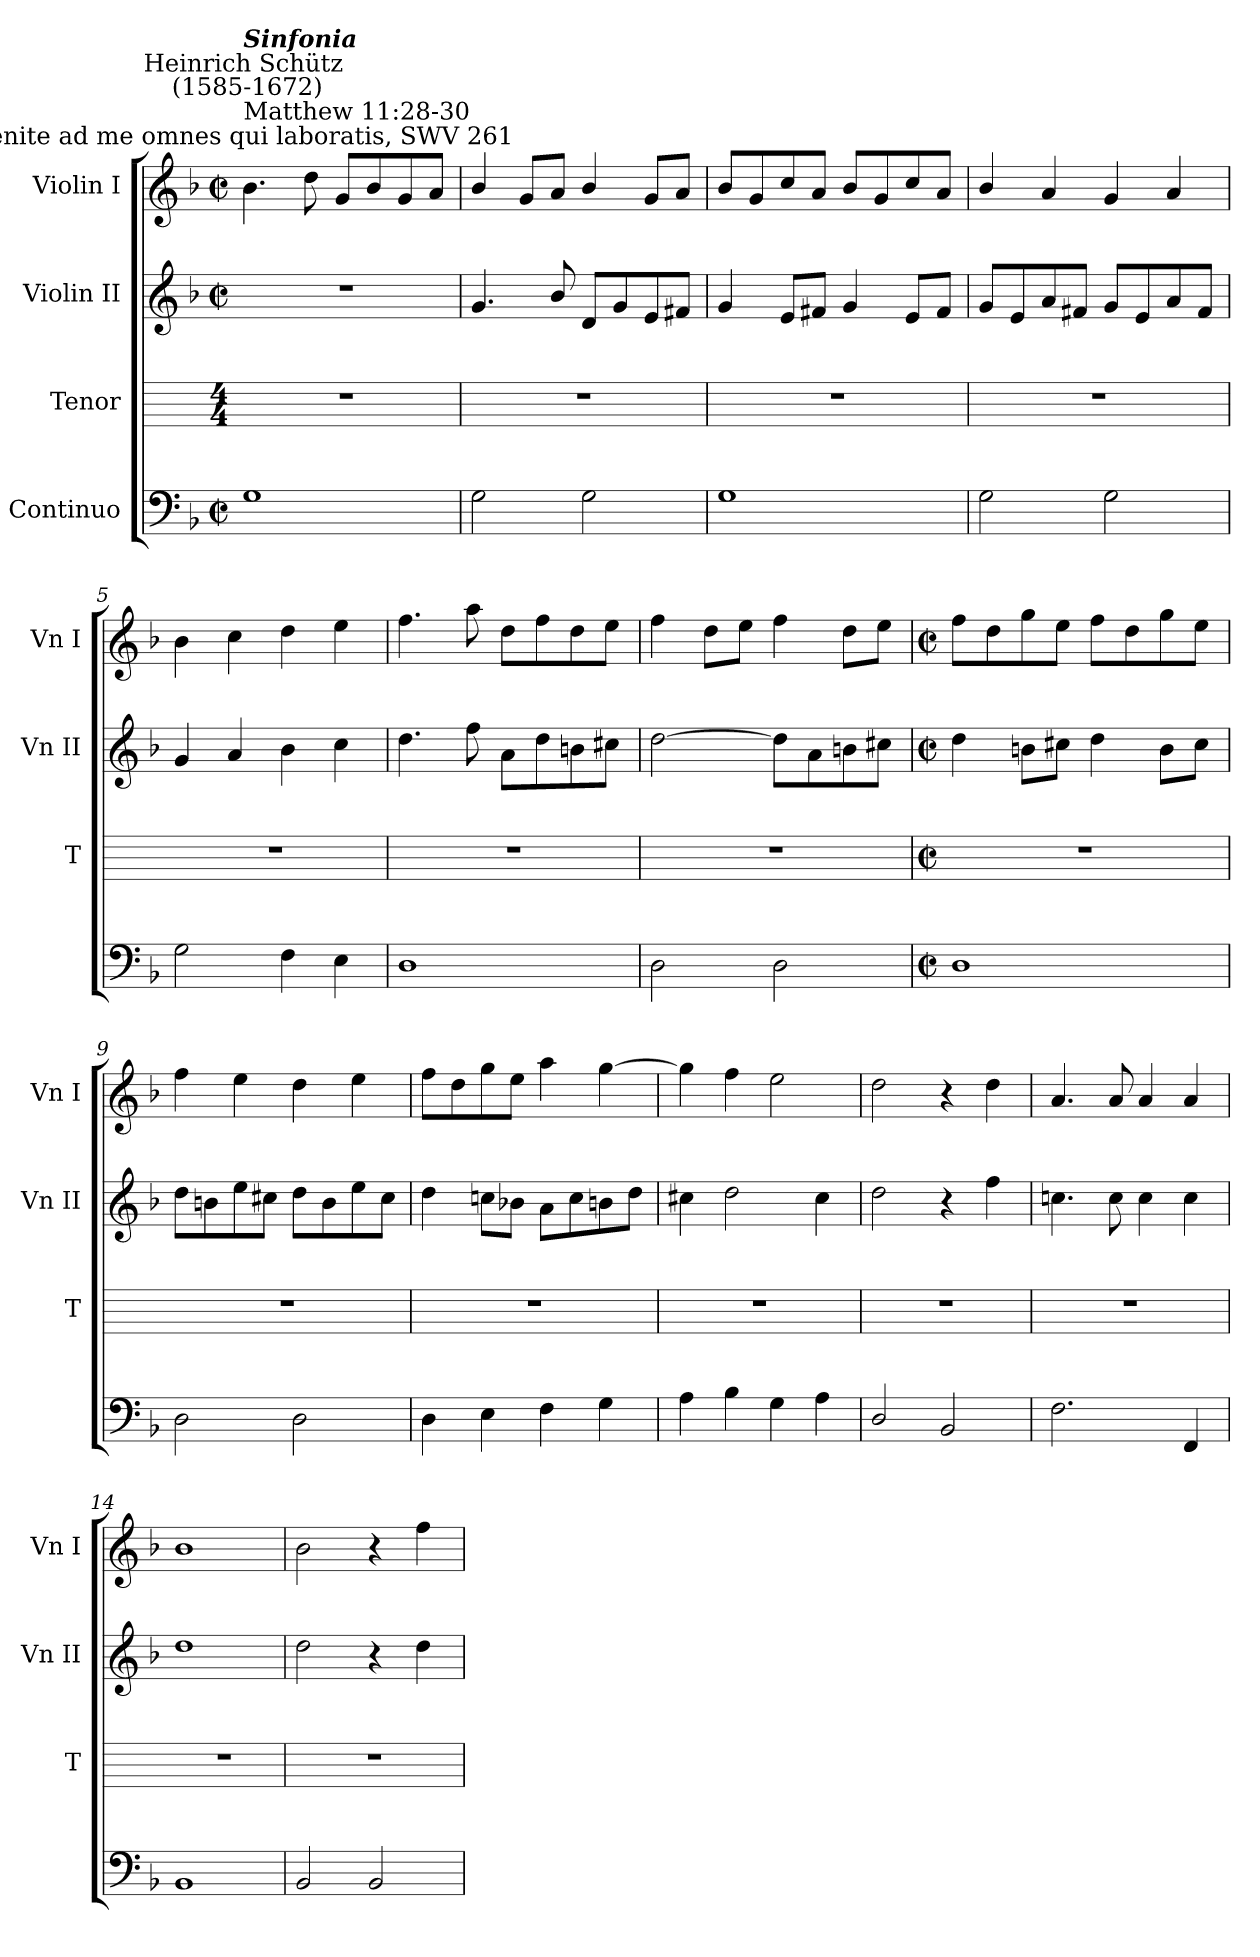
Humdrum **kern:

**kern	**kern	**kern	**kern
*part4	*part3	*part2	*part1
*staff4	*staff3	*staff2	*staff1
*I"Continuo	*I"Tenor	*I"Violin II	*I"Violin I
*	*I'T	*I'Vn II	*I'Vn I
*clefF4	*	*clefG2	*clefG2
*k[b-]	*	*k[b-]	*k[b-]
*F:	*	*F:	*F:
*M2/2	*M4/4	*M2/2	*M2/2
*met(c|)	*	*met(c|)	*met(c|)
=1	=1	=1	=1
!	!	!	!LO:TX:a:cj:t=Venite ad me omnes qui laboratis, SWV 261
!	!	!	!LO:TX:a:t=Matthew 11&colon;28-30
!	!	!	!LO:TX:a:cj:t=Heinrich Schütz\n (1585-1672)
!	!	!	!LO:TX:a:Bi:t=Sinfonia
1G	1r	1r	4.b-
.	.	.	8dd
.	.	.	8gL
.	.	.	8b-
.	.	.	8g
.	.	.	8aJ
=2	=2	=2	=2
2G	1r	4.g	4b-/
.	.	.	8gL
.	.	8b-/	8aJ
2G	.	8dL	4b-/
.	.	8g	.
.	.	8e	8gL
.	.	8f#XJ	8aJ
=3	=3	=3	=3
1G	1r	4g	8b-L
.	.	.	8g
.	.	8eL	8cc
.	.	8f#XJ	8aJ
.	.	4g	8b-L
.	.	.	8g
.	.	8eL	8cc
.	.	8f#J	8aJ
=4	=4	=4	=4
2G	1r	8gL	4b-/
.	.	8e	.
.	.	8a	4a
.	.	8f#XJ	.
2G	.	8gL	4g
.	.	8e	.
.	.	8a	4a
.	.	8f#J	.
=5	=5	=5	=5
2G	1r	4g	4b-
.	.	4a	4cc
4F	.	4b-	4dd
4E	.	4cc	4ee
=6	=6	=6	=6
1D	1r	4.dd	4.ff
.	.	8ff	8aa
.	.	8aL	8ddL
.	.	8dd	8ff
.	.	8bn	8dd
.	.	8cc#XJ	8eeJ
=7	=7	=7	=7
2D	1r	[2dd	4ff
.	.	.	8ddL
.	.	.	8eeJ
2D	.	8ddL]	4ff
.	.	8a	.
.	.	8bn	8ddL
.	.	8cc#XJ	8eeJ
!!LO:LB:g=z
=8	=8	=8	=8
*M2/2	*M2/2	*M2/2	*M2/2
*met(c|)	*met(c|)	*met(c|)	*met(c|)
1D	1r	4dd	8ffL
.	.	.	8dd
.	.	8bnL	8gg
.	.	8cc#XJ	8eeJ
.	.	4dd	8ffL
.	.	.	8dd
.	.	8bL	8gg
.	.	8cc#J	8eeJ
=9	=9	=9	=9
2D	1r	8ddL	4ff
.	.	8bn	.
.	.	8ee	4ee
.	.	8cc#XJ	.
2D	.	8ddL	4dd
.	.	8b	.
.	.	8ee	4ee
.	.	8cc#J	.
=10	=10	=10	=10
4D	1r	4dd	8ffL
.	.	.	8dd
4E	.	8ccnL	8gg
.	.	8b-XJ	8eeJ
4F	.	8aL	4aa
.	.	8cc	.
4G	.	8bn	[4gg
.	.	8ddJ	.
=11	=11	=11	=11
4A	1r	4cc#X	4gg]
4B-	.	2dd	4ff
4G	.	.	2ee
4A	.	4cc#	.
=12	=12	=12	=12
2D/	1r	2dd	2dd
2BB-	.	4r	4r
.	.	4ff	4dd
=13	=13	=13	=13
2.F	1r	4.ccn	4.a
.	.	8cc	8a
.	.	4cc	4a
4FF	.	4cc	4a
=14	=14	=14	=14
1BB-	1r	1dd	1b-
=15	=15	=15	=15
2BB-	1r	2dd	2b-
2BB-	.	4r	4r
.	.	4dd	4ff
=	=	=	=
*-	*-	*-	*-
